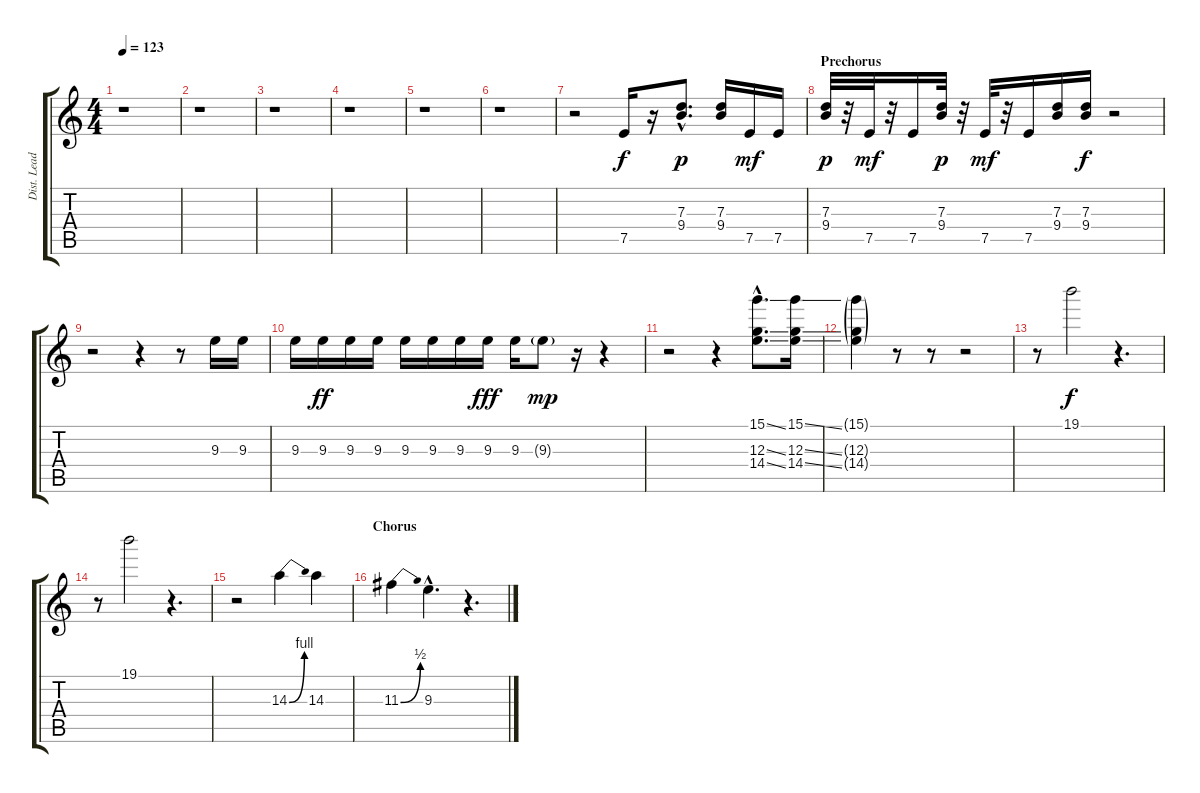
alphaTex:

\track ("Dist. Lead" "Dist. Lead") {instrument overdrivenguitar}
\staff {score tabs}
\tuning (E4 B3 G3 D3 A2 E2) {hide}
\ts (4 4)
\tempo 123
\clef g2
\ks c
r.1{dy f} |
r.1 |
r.1 |
r.1 |
r.1 |
r.1 |
r.2 7.5.16 r.16 (7.3{hac} 9.4).8{d dy p} (7.3 9.4).16 7.5.16{dy mf} 7.5.16 |
\section ("" "Prechorus")
(7.3 9.4).32{dy p} r.32 7.5.32{dy mf} r.32 7.5.16 (7.3 9.4).32{dy p} r.32 7.5.32{dy mf} r.32 7.5.16 (7.3 9.4).16 (7.3 9.4).16{dy f} r.2 |
r.2 r.4 r.8 9.3.16 9.3.16 |
9.3.16 9.3.16{dy ff} 9.3.16 9.3.16 9.3.16 9.3.16 9.3.16 9.3.16{dy fff} 9.3.16 9.3{g}.8{dy mp} r.16 r.4 |
r.2 r.4 (15.1{ss hac} 12.3{ss hac} 14.4{ss hac}).8{d} (15.1{ss} 12.3{ss} 14.4{ss}).16 |
(15.1{g} 12.3{g} 14.4{g}).4 r.8 r.8 r.2 |
r.8 19.1.2{dy f} r.4{d} |
r.8 19.1.2 r.4{d} |
r.2 14.3{be (bend 0 0 60 4)}.4 14.3.4 |
\section ("" "Chorus")
11.3{be (bend 0 0 60 2)}.4 9.3{hac}.4{d} r.4{d}
